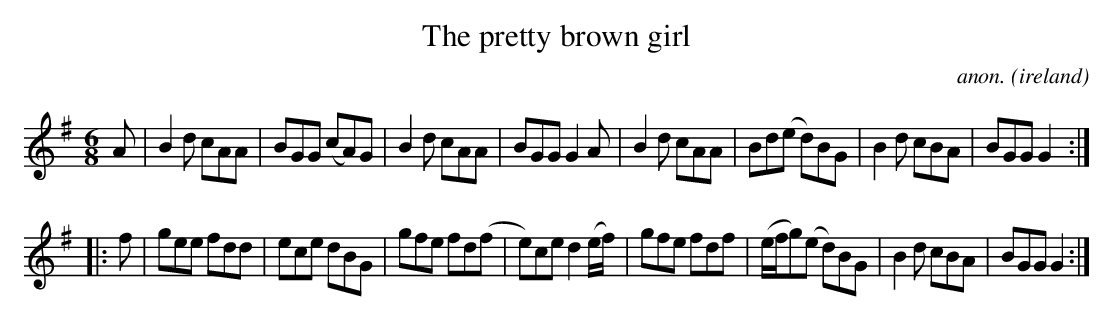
X:1
T:The pretty brown girl
O:ireland
C:anon.
M:6/8
L:1/8
K:G
A|B2d cAA|BGG (cA)G|B2d cAA|BGG G2A|B2d cAA|Bd(e d)BG|B2d cBA|BGG G2:|
|:f|gee fdd|ece dBG|gfe fd(f|e)ce d2 (e/f/)|gfe fdf|(e/f/g)(e d)BG|B2d cBA|BGG G2:|
